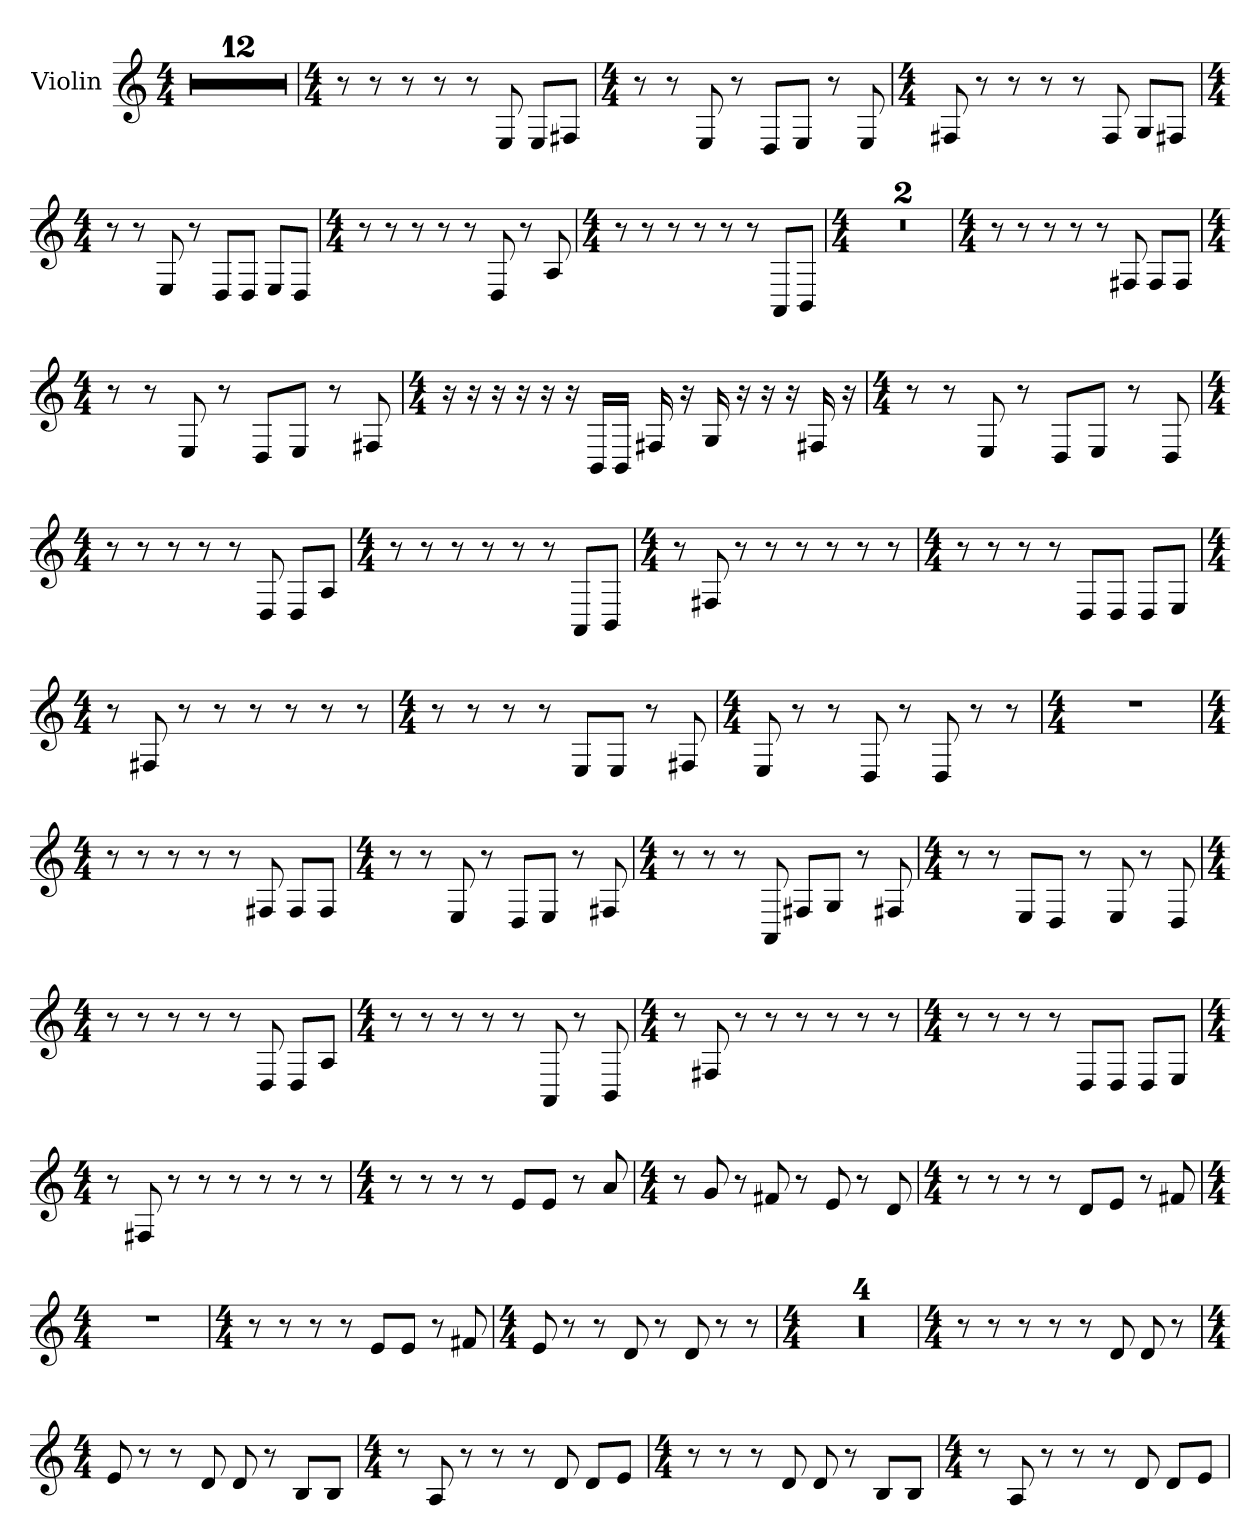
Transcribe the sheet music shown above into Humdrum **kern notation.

**kern
*part1
*staff1
*I"Violin
*I'Vln
*M4/4
=
1r
=
*M4/4
1r
=
*M4/4
1r
=
*M4/4
1r
=
*M4/4
1r
=
*M4/4
1r
=
*M4/4
1r
=
*M4/4
1r
=
*M4/4
1r
=
*M4/4
1r
=
*M4/4
1r
=
*M4/4
1r
=
*M4/4
8r
8r
8r
8r
8r
8E
8EL
8F#XJ
=
*M4/4
8r
8r
8E
8r
8DL
8EJ
8r
8E
=
*M4/4
8F#X
8r
8r
8r
8r
8F#
8GL
8F#XJ
=
*M4/4
8r
8r
8E
8r
8DL
8DJ
8EL
8DJ
=
*M4/4
8r
8r
8r
8r
8r
8D
8r
8A
=
*M4/4
8r
8r
8r
8r
8r
8r
8AAL
8BBJ
=
*M4/4
1r
=
*M4/4
1r
=
*M4/4
8r
8r
8r
8r
8r
8F#X
8F#L
8F#J
=
*M4/4
8r
8r
8E
8r
8DL
8EJ
8r
8F#X
=
*M4/4
16r
16r
16r
16r
16r
16r
16BBLL
16BBJJ
16F#X
16r
16G
16r
16r
16r
16F#X
16r
=
*M4/4
8r
8r
8E
8r
8DL
8EJ
8r
8D
=
*M4/4
8r
8r
8r
8r
8r
8D
8DL
8AJ
=
*M4/4
8r
8r
8r
8r
8r
8r
8AAL
8BBJ
=
*M4/4
8r
8F#X
8r
8r
8r
8r
8r
8r
=
*M4/4
8r
8r
8r
8r
8DL
8DJ
8DL
8EJ
=
*M4/4
8r
8F#X
8r
8r
8r
8r
8r
8r
=
*M4/4
8r
8r
8r
8r
8EL
8EJ
8r
8F#X
=
*M4/4
8E
8r
8r
8D
8r
8D
8r
8r
=
*M4/4
1r
=
*M4/4
8r
8r
8r
8r
8r
8F#X
8F#L
8F#J
=
*M4/4
8r
8r
8E
8r
8DL
8EJ
8r
8F#X
=
*M4/4
8r
8r
8r
8AA
8F#XL
8GJ
8r
8F#X
=
*M4/4
8r
8r
8EL
8DJ
8r
8E
8r
8D
=
*M4/4
8r
8r
8r
8r
8r
8D
8DL
8AJ
=
*M4/4
8r
8r
8r
8r
8r
8AA
8r
8BB
=
*M4/4
8r
8F#X
8r
8r
8r
8r
8r
8r
=
*M4/4
8r
8r
8r
8r
8DL
8DJ
8DL
8EJ
=
*M4/4
8r
8F#X
8r
8r
8r
8r
8r
8r
=
*M4/4
8r
8r
8r
8r
8eL
8eJ
8r
8a
=
*M4/4
8r
8g
8r
8f#X
8r
8e
8r
8d
=
*M4/4
8r
8r
8r
8r
8dL
8eJ
8r
8f#X
=
*M4/4
1r
=
*M4/4
8r
8r
8r
8r
8eL
8eJ
8r
8f#X
=
*M4/4
8e
8r
8r
8d
8r
8d
8r
8r
=
*M4/4
1r
=
*M4/4
1r
=
*M4/4
1r
=
*M4/4
1r
=
*M4/4
8r
8r
8r
8r
8r
8d
8d
8r
=
*M4/4
8e
8r
8r
8d
8d
8r
8BL
8BJ
=
*M4/4
8r
8A
8r
8r
8r
8d
8dL
8eJ
=
*M4/4
8r
8r
8r
8d
8d
8r
8BL
8BJ
=
*M4/4
8r
8A
8r
8r
8r
8d
8dL
8eJ
=
*-
